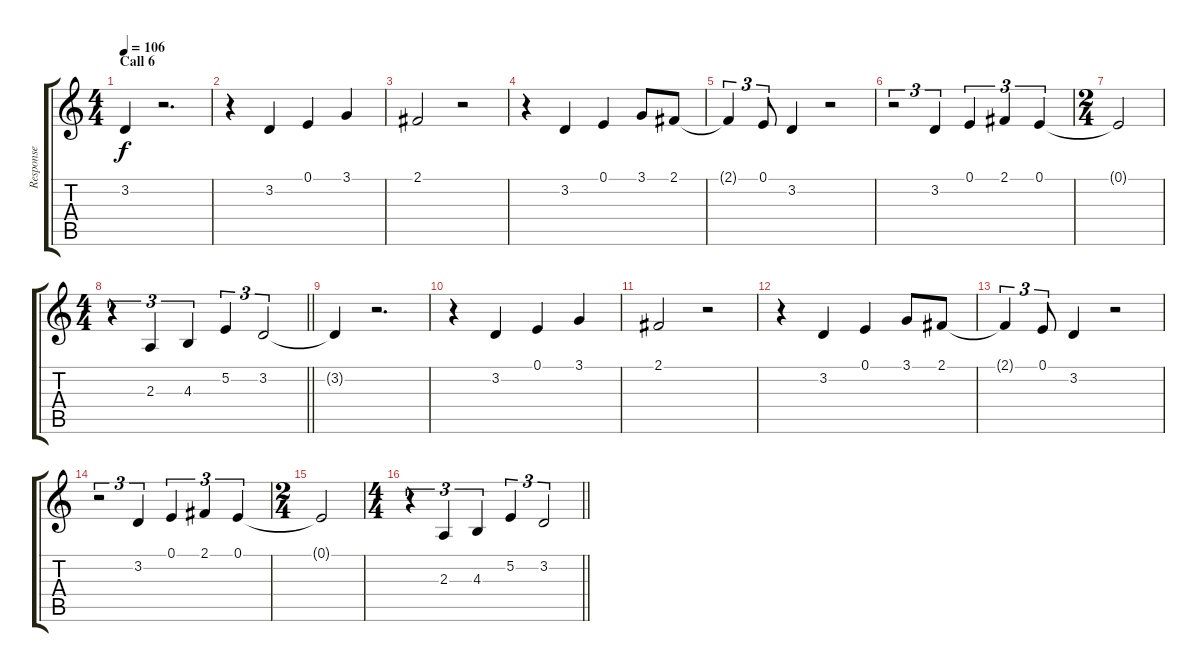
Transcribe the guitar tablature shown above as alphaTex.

\track ("Response" "Response") {instrument electricpiano1}
\staff {score tabs}
\tuning (E4 B3 G3 D3 A2 E2) {hide}
\ts (4 4)
\section ("" "Call 6")
\tempo 106
\clef g2
\ks c
3.2{t}.4{dy f} r.2{d} |
r.4 3.2.4 0.1.4 3.1.4 |
2.1.2 r.2 |
r.4 3.2.4 0.1.4 3.1.8 2.1.8 |
2.1{t}.4{tu (3 2)} 0.1.8{tu (3 2)} 3.2.4 r.2 |
r.2{tu (3 2)} 3.2.4{tu (3 2)} 0.1.4{tu (3 2)} 2.1.4{tu (3 2)} 0.1.4{tu (3 2)} |
\ts (2 4)
0.1{t}.2 |
\ts (4 4)
\barLineRight lightlight
r.4{tu (3 2)} 2.3.4{tu (3 2)} 4.3.4{tu (3 2)} 5.2.4{tu (3 2)} 3.2.2{tu (3 2)} |
3.2{t}.4 r.2{d} |
r.4 3.2.4 0.1.4 3.1.4 |
2.1.2 r.2 |
r.4 3.2.4 0.1.4 3.1.8 2.1.8 |
2.1{t}.4{tu (3 2)} 0.1.8{tu (3 2)} 3.2.4 r.2 |
r.2{tu (3 2)} 3.2.4{tu (3 2)} 0.1.4{tu (3 2)} 2.1.4{tu (3 2)} 0.1.4{tu (3 2)} |
\ts (2 4)
0.1{t}.2 |
\ts (4 4)
\barLineRight lightlight
r.4{tu (3 2)} 2.3.4{tu (3 2)} 4.3.4{tu (3 2)} 5.2.4{tu (3 2)} 3.2.2{tu (3 2)}
